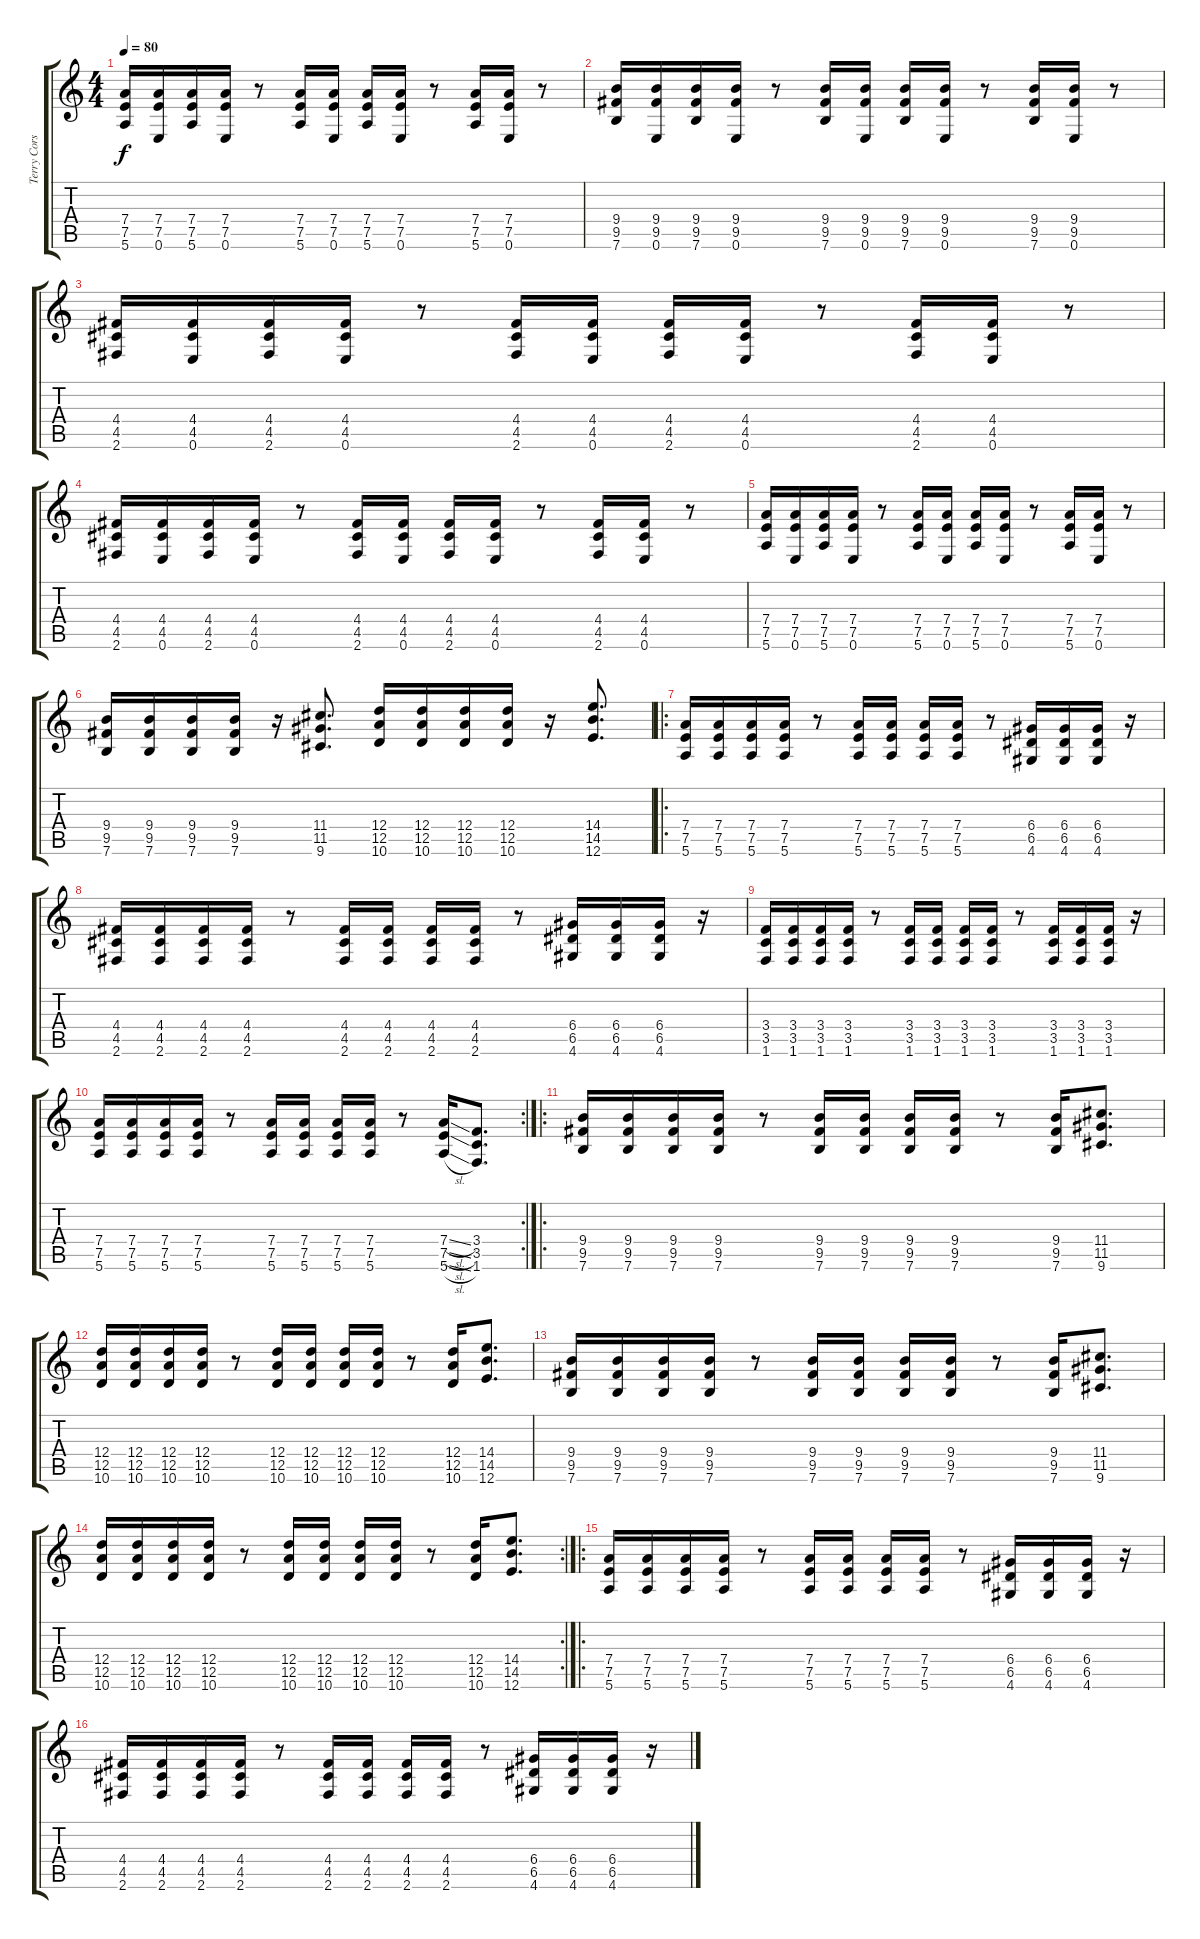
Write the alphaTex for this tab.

\track ("Terry Corso Rhythm" "Terry Cors") {instrument distortionguitar}
\staff {score tabs}
\tuning (E4 B3 G3 D3 A2 E2) {hide}
\ts (4 4)
\tempo 80
\clef g2
\ks c
(7.4 7.5 5.6).16{dy f} (7.4 7.5 0.6).16 (7.4 7.5 5.6).16 (7.4 7.5 0.6).16 r.8 (7.4 7.5 5.6).16 (7.4 7.5 0.6).16 (7.4 7.5 5.6).16 (7.4 7.5 0.6).16 r.8 (7.4 7.5 5.6).16 (7.4 7.5 0.6).16 r.8 |
(9.4 9.5 7.6).16 (9.4 9.5 0.6).16 (9.4 9.5 7.6).16 (9.4 9.5 0.6).16 r.8 (9.4 9.5 7.6).16 (9.4 9.5 0.6).16 (9.4 9.5 7.6).16 (9.4 9.5 0.6).16 r.8 (9.4 9.5 7.6).16 (9.4 9.5 0.6).16 r.8 |
(4.4 4.5 2.6).16 (4.4 4.5 0.6).16 (4.4 4.5 2.6).16 (4.4 4.5 0.6).16 r.8 (4.4 4.5 2.6).16 (4.4 4.5 0.6).16 (4.4 4.5 2.6).16 (4.4 4.5 0.6).16 r.8 (4.4 4.5 2.6).16 (4.4 4.5 0.6).16 r.8 |
(4.4 4.5 2.6).16 (4.4 4.5 0.6).16 (4.4 4.5 2.6).16 (4.4 4.5 0.6).16 r.8 (4.4 4.5 2.6).16 (4.4 4.5 0.6).16 (4.4 4.5 2.6).16 (4.4 4.5 0.6).16 r.8 (4.4 4.5 2.6).16 (4.4 4.5 0.6).16 r.8 |
(7.4 7.5 5.6).16 (7.4 7.5 0.6).16 (7.4 7.5 5.6).16 (7.4 7.5 0.6).16 r.8 (7.4 7.5 5.6).16 (7.4 7.5 0.6).16 (7.4 7.5 5.6).16 (7.4 7.5 0.6).16 r.8 (7.4 7.5 5.6).16 (7.4 7.5 0.6).16 r.8 |
(9.4 9.5 7.6).16 (9.4 9.5 7.6).16 (9.4 9.5 7.6).16 (9.4 9.5 7.6).16 r.16 (11.4 11.5 9.6).8{d} (12.4 12.5 10.6).16 (12.4 12.5 10.6).16 (12.4 12.5 10.6).16 (12.4 12.5 10.6).16 r.16 (14.4 14.5 12.6).8{d} |
\ro
(7.4 7.5 5.6).16 (7.4 7.5 5.6).16 (7.4 7.5 5.6).16 (7.4 7.5 5.6).16 r.8 (7.4 7.5 5.6).16 (7.4 7.5 5.6).16 (7.4 7.5 5.6).16 (7.4 7.5 5.6).16 r.8 (6.4 6.5 4.6).16 (6.4 6.5 4.6).16 (6.4 6.5 4.6).16 r.16 |
(4.4 4.5 2.6).16 (4.4 4.5 2.6).16 (4.4 4.5 2.6).16 (4.4 4.5 2.6).16 r.8 (4.4 4.5 2.6).16 (4.4 4.5 2.6).16 (4.4 4.5 2.6).16 (4.4 4.5 2.6).16 r.8 (6.4 6.5 4.6).16 (6.4 6.5 4.6).16 (6.4 6.5 4.6).16 r.16 |
(3.4 3.5 1.6).16 (3.4 3.5 1.6).16 (3.4 3.5 1.6).16 (3.4 3.5 1.6).16 r.8 (3.4 3.5 1.6).16 (3.4 3.5 1.6).16 (3.4 3.5 1.6).16 (3.4 3.5 1.6).16 r.8 (3.4 3.5 1.6).16 (3.4 3.5 1.6).16 (3.4 3.5 1.6).16 r.16 |
\rc 2
(7.4 7.5 5.6).16 (7.4 7.5 5.6).16 (7.4 7.5 5.6).16 (7.4 7.5 5.6).16 r.8 (7.4 7.5 5.6).16 (7.4 7.5 5.6).16 (7.4 7.5 5.6).16 (7.4 7.5 5.6).16 r.8 (7.4{sl} 7.5{sl} 5.6{sl}).16 (3.4 3.5 1.6).8{d} |
\ro
(9.4 9.5 7.6).16 (9.4 9.5 7.6).16 (9.4 9.5 7.6).16 (9.4 9.5 7.6).16 r.8 (9.4 9.5 7.6).16 (9.4 9.5 7.6).16 (9.4 9.5 7.6).16 (9.4 9.5 7.6).16 r.8 (9.4 9.5 7.6).16 (11.4 11.5 9.6).8{d} |
(12.4 12.5 10.6).16 (12.4 12.5 10.6).16 (12.4 12.5 10.6).16 (12.4 12.5 10.6).16 r.8 (12.4 12.5 10.6).16 (12.4 12.5 10.6).16 (12.4 12.5 10.6).16 (12.4 12.5 10.6).16 r.8 (12.4 12.5 10.6).16 (14.4 14.5 12.6).8{d} |
(9.4 9.5 7.6).16 (9.4 9.5 7.6).16 (9.4 9.5 7.6).16 (9.4 9.5 7.6).16 r.8 (9.4 9.5 7.6).16 (9.4 9.5 7.6).16 (9.4 9.5 7.6).16 (9.4 9.5 7.6).16 r.8 (9.4 9.5 7.6).16 (11.4 11.5 9.6).8{d} |
\rc 2
(12.4 12.5 10.6).16 (12.4 12.5 10.6).16 (12.4 12.5 10.6).16 (12.4 12.5 10.6).16 r.8 (12.4 12.5 10.6).16 (12.4 12.5 10.6).16 (12.4 12.5 10.6).16 (12.4 12.5 10.6).16 r.8 (12.4 12.5 10.6).16 (14.4 14.5 12.6).8{d} |
\ro
(7.4 7.5 5.6).16 (7.4 7.5 5.6).16 (7.4 7.5 5.6).16 (7.4 7.5 5.6).16 r.8 (7.4 7.5 5.6).16 (7.4 7.5 5.6).16 (7.4 7.5 5.6).16 (7.4 7.5 5.6).16 r.8 (6.4 6.5 4.6).16 (6.4 6.5 4.6).16 (6.4 6.5 4.6).16 r.16 |
(4.4 4.5 2.6).16 (4.4 4.5 2.6).16 (4.4 4.5 2.6).16 (4.4 4.5 2.6).16 r.8 (4.4 4.5 2.6).16 (4.4 4.5 2.6).16 (4.4 4.5 2.6).16 (4.4 4.5 2.6).16 r.8 (6.4 6.5 4.6).16 (6.4 6.5 4.6).16 (6.4 6.5 4.6).16 r.16
